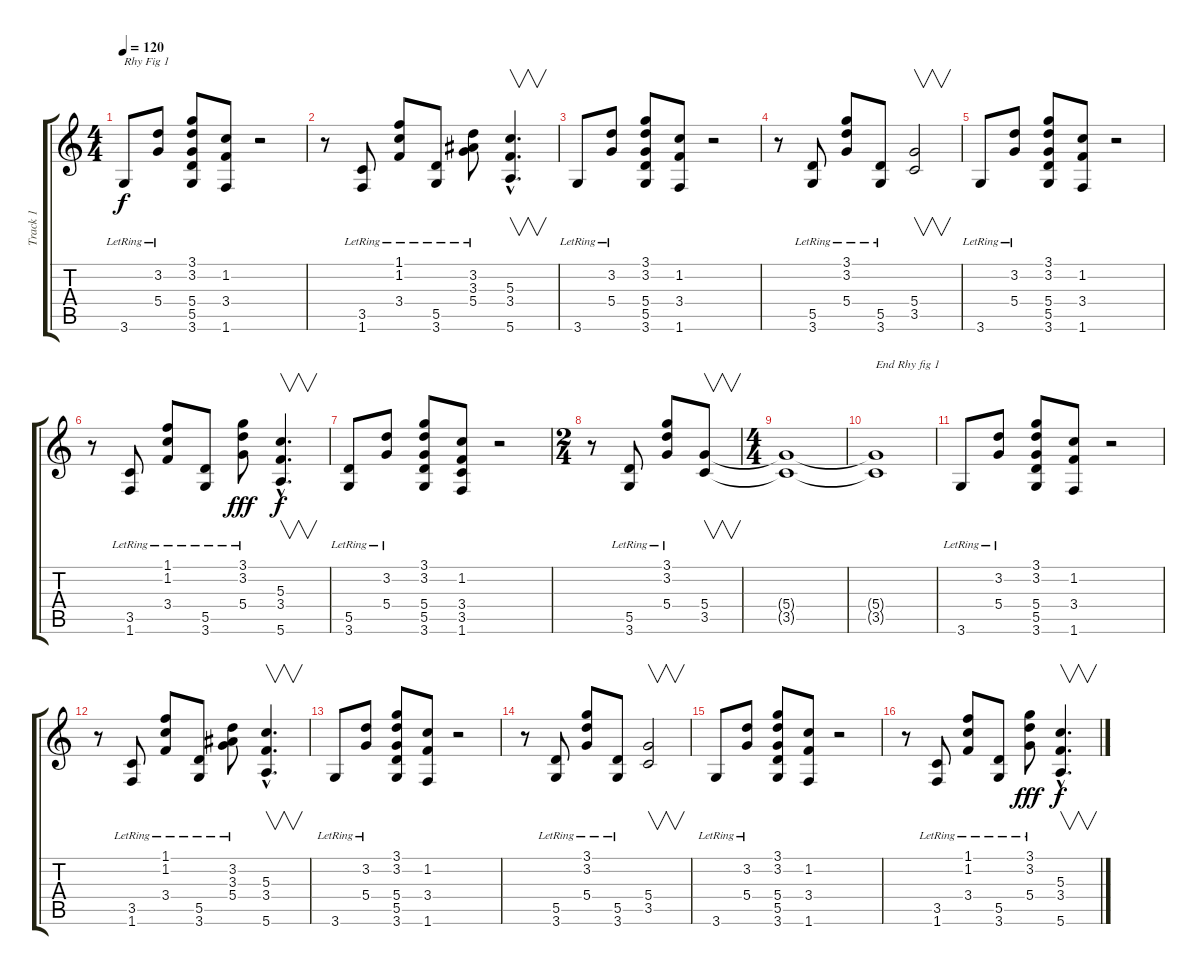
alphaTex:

\track ("Track 1" "Track 1") {instrument distortionguitar}
\staff {score tabs}
\tuning (E4 B3 G3 D3 A2 E2) {hide}
\ts (4 4)
\tempo 120
\clef g2
\ks c
3.6{lr}.8{txt "Rhy Fig 1" dy f instrument distortionguitar} (3.2{lr} 5.4{lr}).8 (3.1 3.2 5.4 5.5 3.6).8 (1.2 3.4 1.6).8 r.2 |
r.8 (3.5{lr} 1.6{lr}).8 (1.1{lr} 1.2{lr} 3.4{lr}).8 (5.5{lr} 3.6{lr}).8 (3.2{lr} 3.3{lr} 5.4{lr}).8 (5.3{hac} 3.4{hac} 5.6{hac}).4{v d} |
3.6{lr}.8 (3.2{lr} 5.4{lr}).8 (3.1 3.2 5.4 5.5 3.6).8 (1.2 3.4 1.6).8 r.2 |
r.8 (5.5{lr} 3.6{lr}).8 (3.1{lr} 3.2{lr} 5.4{lr}).8 (5.5{lr} 3.6{lr}).8 (5.4 3.5).2{v} |
3.6{lr}.8 (3.2{lr} 5.4{lr}).8 (3.1 3.2 5.4 5.5 3.6).8 (1.2 3.4 1.6).8 r.2 |
r.8 (3.5{lr} 1.6{lr}).8 (1.1{lr} 1.2{lr} 3.4{lr}).8 (5.5{lr} 3.6{lr}).8 (3.1{lr} 3.2{lr} 5.4{lr}).8{dy fff} (5.3{hac} 3.4{hac} 5.6{hac}).4{v d dy f} |
(5.5{lr} 3.6{lr}).8 (3.2{lr} 5.4{lr}).8 (3.1 3.2 5.4 5.5 3.6).8 (1.2 3.4 3.5 1.6).8 r.2 |
\ts (2 4)
r.8 (5.5{lr} 3.6{lr}).8 (3.1{lr} 3.2{lr} 5.4{lr}).8 (5.4 3.5).8{v} |
\ts (4 4)
(5.4{t} 3.5{t}).1 |
(5.4{t} 3.5{t}).1{txt "End Rhy fig 1"} |
3.6{lr}.8 (3.2{lr} 5.4{lr}).8 (3.1 3.2 5.4 5.5 3.6).8 (1.2 3.4 1.6).8 r.2 |
r.8 (3.5{lr} 1.6{lr}).8 (1.1{lr} 1.2{lr} 3.4{lr}).8 (5.5{lr} 3.6{lr}).8 (3.2{lr} 3.3{lr} 5.4{lr}).8 (5.3{hac} 3.4{hac} 5.6{hac}).4{v d} |
3.6{lr}.8 (3.2{lr} 5.4{lr}).8 (3.1 3.2 5.4 5.5 3.6).8 (1.2 3.4 1.6).8 r.2 |
r.8 (5.5{lr} 3.6{lr}).8 (3.1{lr} 3.2{lr} 5.4{lr}).8 (5.5{lr} 3.6{lr}).8 (5.4 3.5).2{v} |
3.6{lr}.8 (3.2{lr} 5.4{lr}).8 (3.1 3.2 5.4 5.5 3.6).8 (1.2 3.4 1.6).8 r.2 |
r.8 (3.5{lr} 1.6{lr}).8 (1.1{lr} 1.2{lr} 3.4{lr}).8 (5.5{lr} 3.6{lr}).8 (3.1{lr} 3.2{lr} 5.4{lr}).8{dy fff} (5.3{hac} 3.4{hac} 5.6{hac}).4{v d dy f}
